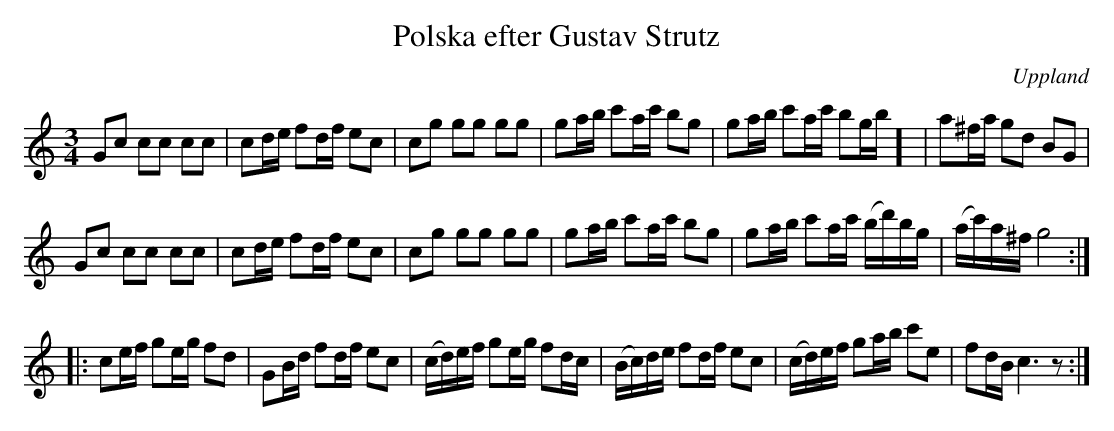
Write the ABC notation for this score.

X:1
T: Polska efter Gustav Strutz
O: Uppland
M: 3/4
L: 1/16
K: C
G2c2 c2c2 c2c2 | c2de f2df e2c2 | c2g2 g2g2 g2g2 | g2ab c'2ac' b2g2 | g2ab c'2ac' b2gb] | a2^fa g2d2 B2G2 |
G2c2 c2c2 c2c2 | c2de f2df e2c2 | c2g2 g2g2 g2g2 | g2ab c'2ac' b2g2 | g2ab c'2ac' (bd')bg | (ac')a^f g8 ::
c2ef g2eg f2d2 | G2Bd f2df e2c2 | (cd)ef g2eg f2dc | (Bc)de f2df e2c2 | (cd)ef g2ab c'2e2 | f2dB c6 z2 :|
